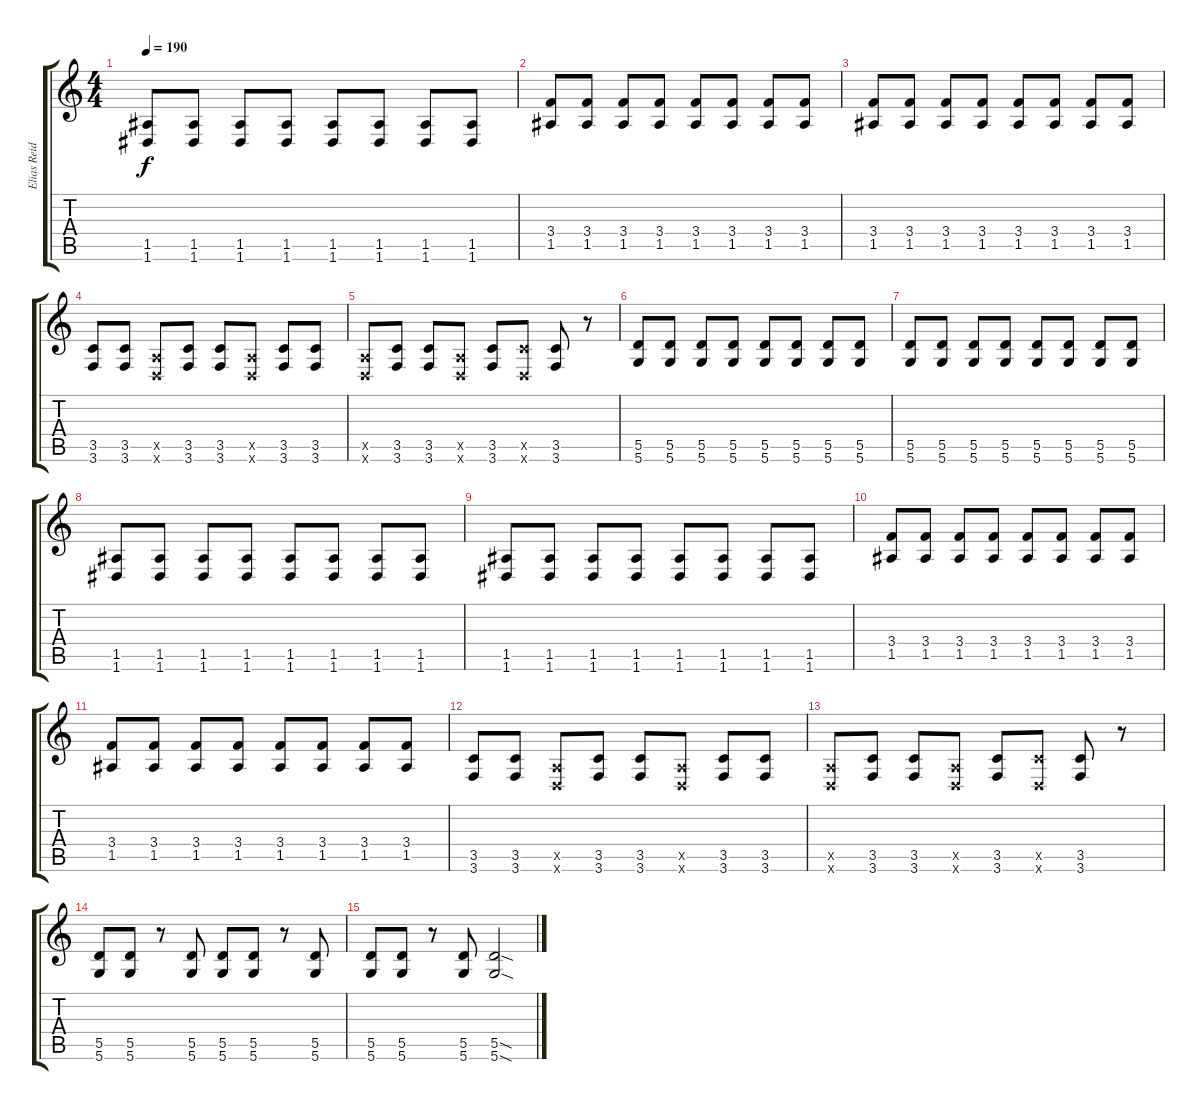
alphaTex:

\track ("Elias Reidy" "Elias Reid") {instrument distortionguitar}
\staff {score tabs}
\tuning (E4 B3 G3 D3 A2 D2) {hide}
\ts (4 4)
\tempo 190
\clef g2
\ks c
(1.5 1.6).8{dy f} (1.5 1.6).8 (1.5 1.6).8 (1.5 1.6).8 (1.5 1.6).8 (1.5 1.6).8 (1.5 1.6).8 (1.5 1.6).8 |
(3.4 1.5).8 (3.4 1.5).8 (3.4 1.5).8 (3.4 1.5).8 (3.4 1.5).8 (3.4 1.5).8 (3.4 1.5).8 (3.4 1.5).8 |
(3.4 1.5).8 (3.4 1.5).8 (3.4 1.5).8 (3.4 1.5).8 (3.4 1.5).8 (3.4 1.5).8 (3.4 1.5).8 (3.4 1.5).8 |
(3.5 3.6).8 (3.5 3.6).8 (0.5{x} 0.6{x}).8 (3.5 3.6).8 (3.5 3.6).8 (0.5{x} 0.6{x}).8 (3.5 3.6).8 (3.5 3.6).8 |
(0.5{x} 0.6{x}).8 (3.5 3.6).8 (3.5 3.6).8 (0.5{x} 0.6{x}).8 (3.5 3.6).8 (3.5{x} 0.6{x}).8 (3.5 3.6).8 r.8 |
(5.5 5.6).8 (5.5 5.6).8 (5.5 5.6).8 (5.5 5.6).8 (5.5 5.6).8 (5.5 5.6).8 (5.5 5.6).8 (5.5 5.6).8 |
(5.5 5.6).8 (5.5 5.6).8 (5.5 5.6).8 (5.5 5.6).8 (5.5 5.6).8 (5.5 5.6).8 (5.5 5.6).8 (5.5 5.6).8 |
(1.5 1.6).8 (1.5 1.6).8 (1.5 1.6).8 (1.5 1.6).8 (1.5 1.6).8 (1.5 1.6).8 (1.5 1.6).8 (1.5 1.6).8 |
(1.5 1.6).8 (1.5 1.6).8 (1.5 1.6).8 (1.5 1.6).8 (1.5 1.6).8 (1.5 1.6).8 (1.5 1.6).8 (1.5 1.6).8 |
(3.4 1.5).8 (3.4 1.5).8 (3.4 1.5).8 (3.4 1.5).8 (3.4 1.5).8 (3.4 1.5).8 (3.4 1.5).8 (3.4 1.5).8 |
(3.4 1.5).8 (3.4 1.5).8 (3.4 1.5).8 (3.4 1.5).8 (3.4 1.5).8 (3.4 1.5).8 (3.4 1.5).8 (3.4 1.5).8 |
(3.5 3.6).8 (3.5 3.6).8 (0.5{x} 0.6{x}).8 (3.5 3.6).8 (3.5 3.6).8 (0.5{x} 0.6{x}).8 (3.5 3.6).8 (3.5 3.6).8 |
(0.5{x} 0.6{x}).8 (3.5 3.6).8 (3.5 3.6).8 (0.5{x} 0.6{x}).8 (3.5 3.6).8 (3.5{x} 0.6{x}).8 (3.5 3.6).8 r.8 |
(5.5 5.6).8 (5.5 5.6).8 r.8 (5.5 5.6).8 (5.5 5.6).8 (5.5 5.6).8 r.8 (5.5 5.6).8 |
(5.5 5.6).8 (5.5 5.6).8 r.8 (5.5 5.6).8 (5.5{sod} 5.6{sod}).2
